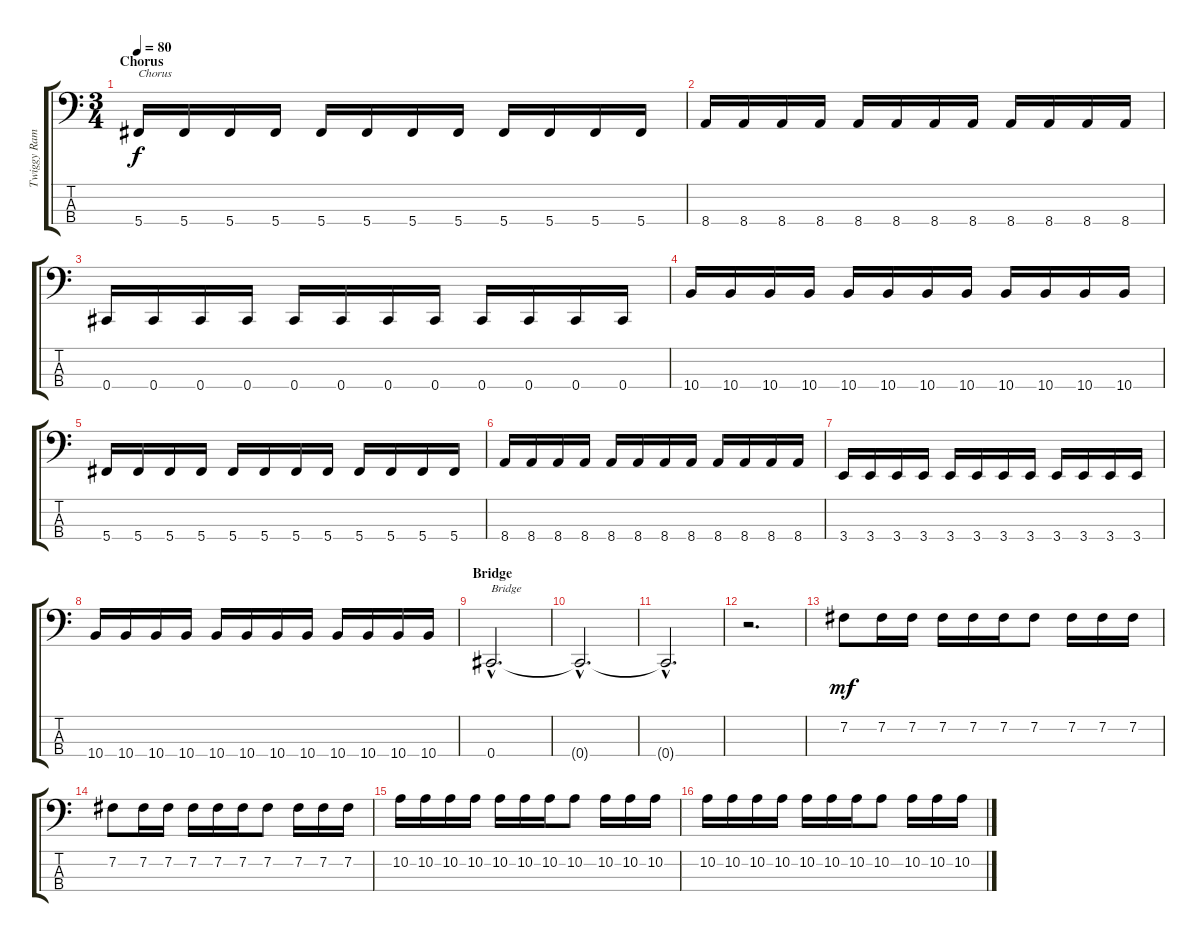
\track ("Twiggy Ramirez" "Twiggy Ram") {instrument electricbassfinger}
\staff {score tabs}
\tuning (E2 B1 Gb1 Db1) {hide}
\ts (3 4)
\section ("" "Chorus")
\tempo 80
\clef f4
\ks c
5.4.16{txt "Chorus" dy f} 5.4.16 5.4.16 5.4.16 5.4.16 5.4.16 5.4.16 5.4.16 5.4.16 5.4.16 5.4.16 5.4.16 |
8.4.16 8.4.16 8.4.16 8.4.16 8.4.16 8.4.16 8.4.16 8.4.16 8.4.16 8.4.16 8.4.16 8.4.16 |
0.4.16 0.4.16 0.4.16 0.4.16 0.4.16 0.4.16 0.4.16 0.4.16 0.4.16 0.4.16 0.4.16 0.4.16 |
10.4.16 10.4.16 10.4.16 10.4.16 10.4.16 10.4.16 10.4.16 10.4.16 10.4.16 10.4.16 10.4.16 10.4.16 |
5.4.16 5.4.16 5.4.16 5.4.16 5.4.16 5.4.16 5.4.16 5.4.16 5.4.16 5.4.16 5.4.16 5.4.16 |
8.4.16 8.4.16 8.4.16 8.4.16 8.4.16 8.4.16 8.4.16 8.4.16 8.4.16 8.4.16 8.4.16 8.4.16 |
3.4.16 3.4.16 3.4.16 3.4.16 3.4.16 3.4.16 3.4.16 3.4.16 3.4.16 3.4.16 3.4.16 3.4.16 |
10.4.16 10.4.16 10.4.16 10.4.16 10.4.16 10.4.16 10.4.16 10.4.16 10.4.16 10.4.16 10.4.16 10.4.16 |
\section ("" "Bridge")
0.4{hac}.2{d txt "Bridge" volume 0} |
0.4{hac t}.2{d} |
0.4{hac t}.2{d} |
r.2{d volume 13} |
7.2.8{dy mf} 7.2.16 7.2.16 7.2.16 7.2.16 7.2.16 7.2.8 7.2.16 7.2.16 7.2.16 |
7.2.8 7.2.16 7.2.16 7.2.16 7.2.16 7.2.16 7.2.8 7.2.16 7.2.16 7.2.16 |
10.2.16 10.2.16 10.2.16 10.2.16 10.2.16 10.2.16 10.2.16 10.2.8 10.2.16 10.2.16 10.2.16 |
10.2.16 10.2.16 10.2.16 10.2.16 10.2.16 10.2.16 10.2.16 10.2.8 10.2.16 10.2.16 10.2.16
